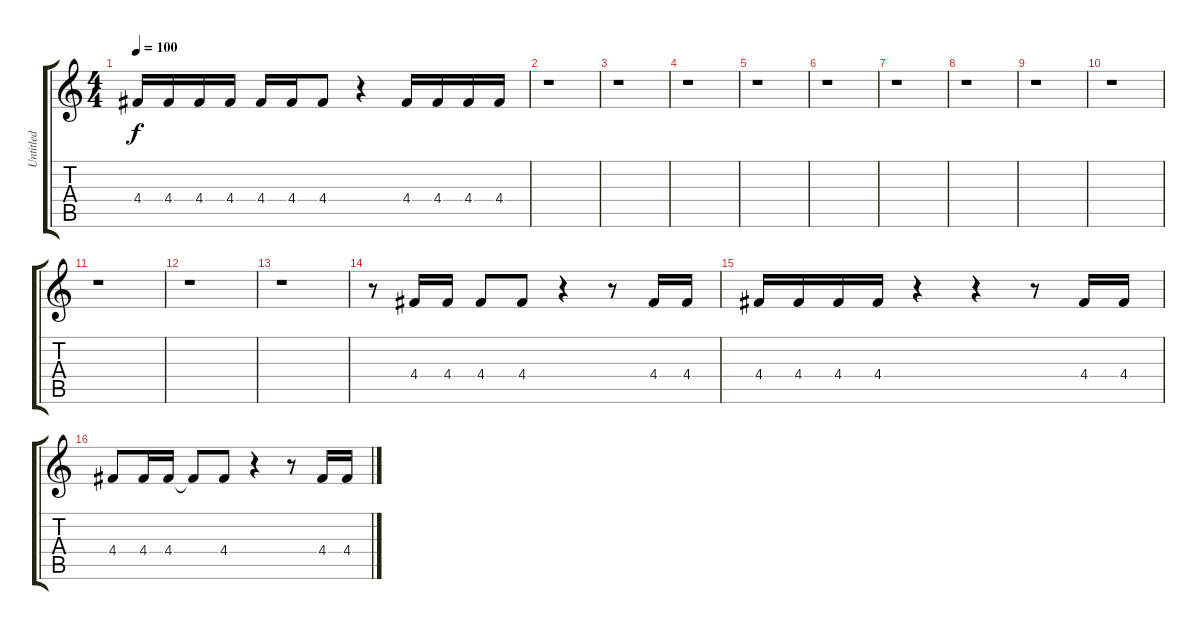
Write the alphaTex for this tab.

\track ("Untitled" "Untitled") {instrument electricguitarjazz}
\staff {score tabs}
\tuning (E4 B3 G3 D3 A2 E2) {hide}
\ts (4 4)
\tempo 100
\clef g2
\ks c
4.4.16{dy f} 4.4.16 4.4.16 4.4.16 4.4.16 4.4.16 4.4.8 r.4 4.4.16 4.4.16 4.4.16 4.4.16 |
r.1 |
r.1 |
r.1 |
r.1 |
r.1 |
r.1 |
r.1 |
r.1 |
r.1 |
r.1 |
r.1 |
r.1 |
r.8 4.4.16 4.4.16 4.4.8 4.4.8 r.4 r.8 4.4.16 4.4.16 |
4.4.16 4.4.16 4.4.16 4.4.16 r.4 r.4 r.8 4.4.16 4.4.16 |
4.4.8 4.4.16 4.4.16 4.4{t}.8 4.4.8 r.4 r.8 4.4.16 4.4.16
